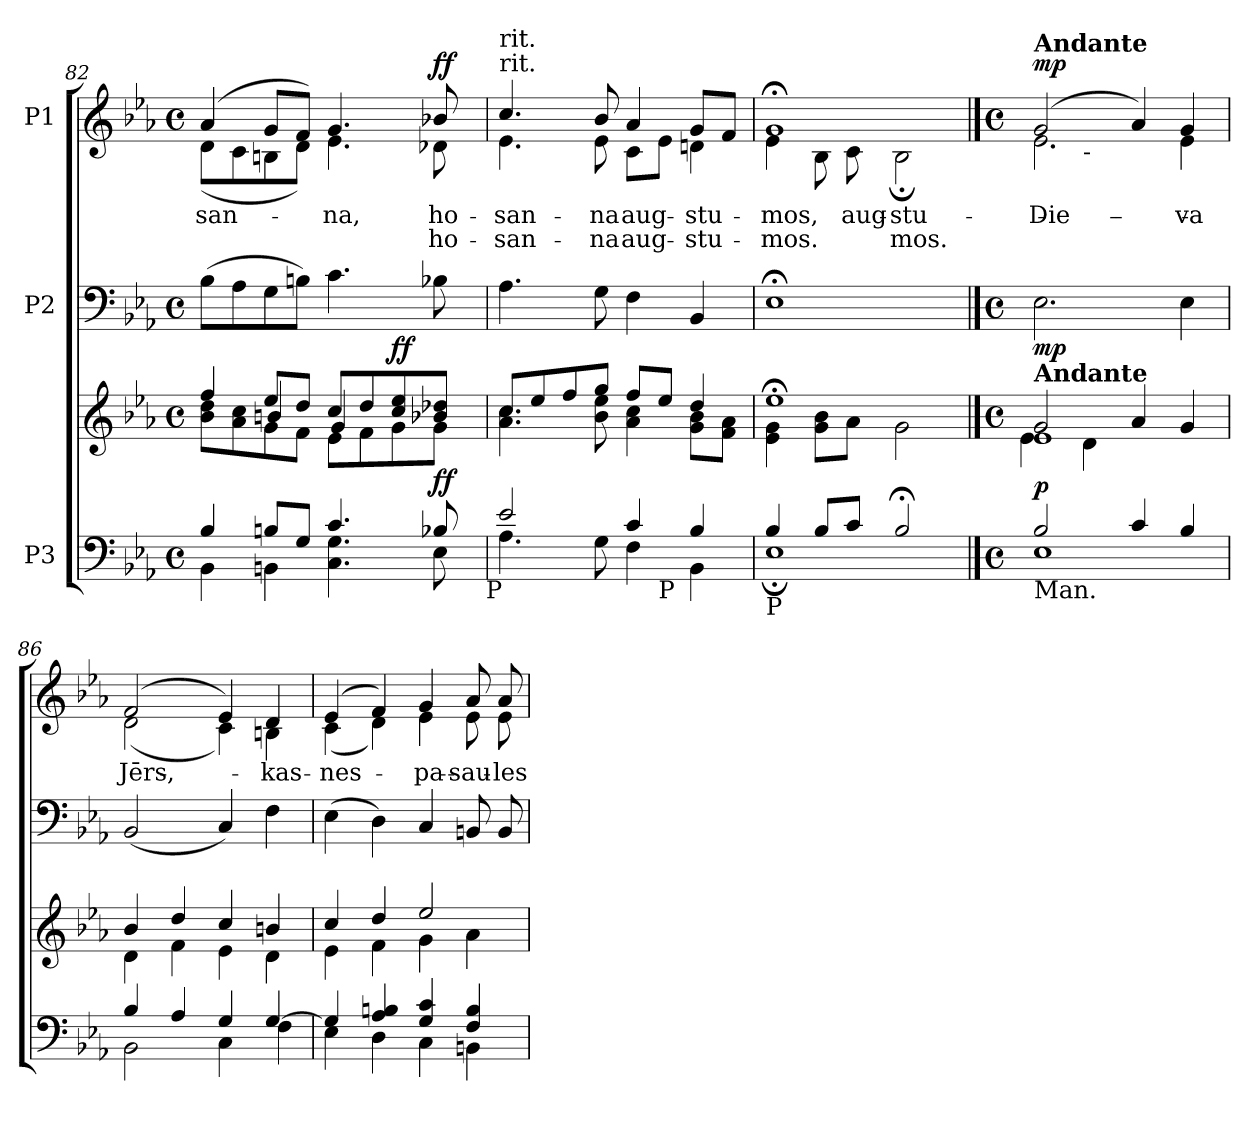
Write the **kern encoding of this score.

**kern	**kern	**dynam	**kern	**dynam	**kern	**text	**text	**dynam
*part3	*part3	*part3	*part2	*part2	*part1	*part1	*part1	*part1
*staff4	*staff3	*staff3/4	*staff2	*staff2	*staff1	*staff1	*staff1	*staff1
*I"P3	*	*	*I"P2	*	*I"P1	*	*	*
*clefF4	*clefG2	*	*clefF4	*	*clefG2	*	*	*
*k[b-e-a-]	*k[b-e-a-]	*	*k[b-e-a-]	*	*k[b-e-a-]	*	*	*
*E-:	*E-:	*	*E-:	*	*E-:	*	*	*
*M4/4	*M4/4	*	*M4/4	*	*M4/4	*	*	*
*met(c)	*met(c)	*	*met(c)	*	*met(c)	*	*	*
=82	=82	=82	=82	=82	=82	=82	=82	=82
*^	*^	*	*	*	*^	*	*	*
*	*	*	*^	*	*	*	*	*	*	*	*
!	!	!	!	!	!	!	!	!	!	!LO:LY:b:color=#000000	!	!
*	*^	*	*	*	*	*^	*	*	*	*	*	*
4B-i/	4BB-i\	2ryy	4ffi/	8b-i\ 8ddiL	4ryy	.	(8B-i\L	2.ryy	.	(4a-i/	(8di\L	-san-	.	.
.	.	.	.	8a-i\ 8cci	.	.	8A-i\	.	.	.	8ci\	.	.	.
8Bni/L	4BBni\	.	8ee-i/L	8gi\	4bni/	.	8Gi\	.	.	8gi/L	8Bni\	.	.	.
8Gi/J	.	.	8ddi/J	8fi\J	.	.	8Bni\J)	.	.	8fi/J)	8di\J)	.	.	.
!	!	!	!	!	!	!	!	!	!	!	!	!LO:LY:b:color=#000000	!	!
4.ci/	4.Ci\ 4.Gi	4ryy	8cci/L	8e-i\L	4gi/	.	4.ci\	.	.	4.gi/	4.e-i\	-na,	.	.
.	.	.	8ddi/	8fi\	.	.	.	.	.	.	.	.	.	.
.	.	8ryy	8cci/ 8ee-i	8gi\	4ryy	.	.	4ryy	ff	.	.	.	.	.
!	!	!	!	!	!	!	!	!	!	!	!	!LO:LY:a:color=#000000	!LO:LY:b:color=#000000	!
!	!	!	!	!	!	!	!	!	!	!	!	!LO:LY:b:color=#000000	!	!
8B-Xi/	8E-i\	16ryy	8b-Xi/ 8dd-XiJ	8gi\J	.	ff	8B-Xi\	.	.	8b-Xi/	8d-Xi\	ho-	ho-	ff
.	.	32ryy	.	.	.	.	.	.	.	.	.	.	.	.
.	.	64ryy	.	.	.	.	.	.	.	.	.	.	.	.
.	.	128...ryy	.	.	.	.	.	.	.	.	.	.	.	.
!	!	!LO:TX:b:t=P	!	!	!	!	!	!	!	!	!	!	!	!
.	.	1024ryy	.	.	.	.	.	.	.	.	.	.	.	.
*	*	*	*	*v	*v	*	*	*	*	*	*	*	*	*
*	*	*	*	*	*	*v	*v	*	*	*	*	*	*
=83	=83	=83	=83	=83	=83	=83	=83	=83	=83	=83	=83	=83
*	*	*	*	*^	*	*^	*	*	*	*	*	*
!	!	!	!	!	!	!	!	!	!	!	!	!LO:LY:a:color=#000000	!LO:LY:b:color=#000000	!
*	*	*	*	*v	*v	*	*	*	*	*	*	*	*	*
*	*	*	*	*	*	*v	*v	*	*	*	*	*	*
*	*	*	*	*^	*	*^	*	*	*	*	*	*
!	!	!	!	!	!	!	!	!	!	!LO:TX:t=rit.	!	!	!	!
!	!	!	!	!	!	!	!	!	!	!LO:TX:t=rit.	!	!	!	!
!	!	!	!	!	!	!	!	!	!	!	!	!LO:LY:b:color=#000000	!	!
*	*	*	*	*v	*v	*	*	*	*	*	*	*	*	*
*	*	*	*	*	*	*v	*v	*	*	*	*	*	*
2e-i/	4.A-i\	2ryy	8cci/L	4.a-i\ 4.cci	.	4.A-i\	.	4.cci/	4.e-i\	-san-	-san-	.
.	.	.	8ee-i/	.	.	.	.	.	.	.	.	.
.	.	.	8ffi/	.	.	.	.	.	.	.	.	.
!	!	!	!	!	!	!	!	!	!	!LO:LY:a:color=#000000	!LO:LY:b:color=#000000	!
!	!	!	!	!	!	!	!	!	!	!LO:LY:b:color=#000000	!	!
.	8Gi\	.	8ggi/J	8b-i\ 8ee-i	.	8Gi\	.	8b-i/	8e-i\	-na	-na	.
!	!	!	!	!	!	!	!	!	!	!LO:LY:a:color=#000000	!LO:LY:b:color=#000000	!
!	!	!	!	!	!	!	!	!	!	!LO:LY:b:color=#000000	!	!
4ci/	4Fi\	8ryy	8ffi/L	4a-i\ 4cci	.	4Fi\	.	4a-i/	8ci\L	aug-	aug-	.
!	!	!LO:TX:b:t=P	!	!	!	!	!	!	!	!	!	!
.	.	4.ryy	8ee-i/J	.	.	.	.	.	8e-i\J	.	.	.
!	!	!	!	!	!	!	!	!	!	!LO:LY:a:color=#000000	!LO:LY:b:color=#000000	!
!	!	!	!	!	!	!	!	!	!	!LO:LY:b:color=#000000	!	!
4B-i/	4BB-i\	.	4ddi/	8gi\ 8b-iL	.	4BB-i/	.	8gi/L	4dni\	-stu-	-stu-	.
.	.	.	.	8fi\ 8a-iJ	.	.	.	8fi/J	.	.	.	.
*	*v	*v	*	*	*	*	*	*	*	*	*	*
=84	=84	=84	=84	=84	=84	=84	=84	=84	=84	=84	=84
*	*^	*	*	*	*	*	*	*	*	*	*
!	!	!	!	!	!	!	!	!	!	!LO:LY:a:color=#000000	!LO:LY:b:color=#000000	!
*	*v	*v	*	*	*	*	*	*	*	*	*	*
*	*^	*	*	*	*	*	*	*	*	*	*
!LO:TX:b:t=P	!	!	!	!	!	!	!	!	!	!	!	!
!	!	!	!	!	!	!	!	!	!	!LO:LY:b:color=#000000	!	!
*	*v	*v	*	*	*	*	*	*	*	*	*	*
4B-i/	1E-;i	1ee-;i	4e-i\ 4gi	.	1E-;i	.	1g;i	4e-i\	-mos,	-mos.	.
8B-i/L	.	.	8gi\ 8b-iL	.	.	.	.	8B-i\	.	.	.
!	!	!	!	!	!	!	!	!	!LO:LY:b:color=#000000	!	!
8ci/J	.	.	8a-i\J	.	.	.	.	8ci\	aug-	.	.
!	!	!	!	!	!	!	!	!	!LO:LY:b:color=#000000	!LO:LY:b:color=#000000	!
2B-;i/	.	.	2gi\	.	.	.	.	2B-;i\	-stu-	-mos.	.
*	*	*v	*v	*	*	*	*v	*v	*	*	*
!!LO:LB:g=z
==85	==85	==85	==85	==85	==85	==85	==85	==85	==85
*M4/4	*	*M4/4	*	*M4/4	*	*M4/4	*	*	*
*met(c)	*	*met(c)	*	*met(c)	*	*met(c)	*	*	*
*	*	*^	*	*	*	*	*	*	*
*	*	*	*^	*	*	*	*	*	*	*
*	*	*v	*v	*v	*	*	*	*	*	*	*
*	*	*MM80	*	*	*	*MM80	*	*	*
*	*	*^	*	*	*	*^	*	*	*
*	*	*	*^	*	*	*	*	*	*	*	*
!	!	!	!	!	!	!	!	!LO:TX:a:B:t=Andante	!	!	!	!
!	!	!LO:TX:a:B:t=Andante	!	!	!	!	!	!	!	!	!	!
!LO:TX:b:t=Man.	!	!	!	!	!	!	!	!	!	!	!	!
!	!	!	!	!	!	!	!	!	!	!LO:LY:b:color=#000000	!	!
*	*	*	*	*	*	*	*	*	*^	*	*	*
2B-i/	1E-i	2gi/	1e-i	4e-i\	p	2.E-i\	mp	(2gi/	2.e-i\	4ryy	Die-	.	mp
!	!	!	!	!	!	!	!	!	!	!LO:TX:b:t=-	!	!	!
.	.	.	.	4di\	.	.	.	.	.	2.ryy	.	.	.
4ci/	.	4a-i/	.	2ryy	.	.	.	4a-i/)	.	.	.	.	.
!	!	!	!	!	!	!	!	!	!	!	!LO:LY:b:color=#000000	!	!
4B-i/	.	4gi/	.	.	.	4E-i\	.	4gi/	4e-i\	.	-va	.	.
*	*	*	*v	*v	*	*	*	*v	*v	*v	*	*	*
=86	=86	=86	=86	=86	=86	=86	=86	=86	=86	=86
*	*	*	*	*	*	*	*^	*	*	*
*	*	*	*	*	*	*	*	*^	*	*	*
!	!	!	!	!	!	!	!	!	!	!LO:LY:b:color=#000000	!	!
*	*	*	*	*	*	*	*	*v	*v	*	*	*
4B-i/	2BB-i\	4b-i/	4di\	.	(2BB-i/	.	(2fi/	(2di\	Jērs,	.	.
4A-i/	.	4ddi/	4fi\	.	.	.	.	.	.	.	.
4Gi/	4Ci\	4cci/	4e-i\	.	4Ci/)	.	4e-i/)	4ci\)	.	.	.
!	!	!	!	!	!	!	!	!	!LO:LY:b:color=#000000	!	!
[>4Gi/	4Fi\	4bni/	4di\	.	4Fi\	.	4di/	4Bni\	kas	.	.
=87	=87	=87	=87	=87	=87	=87	=87	=87	=87	=87	=87
!	!	!	!	!	!	!	!	!	!LO:LY:b:color=#000000	!	!
4Gi/]	4E-i\	4cci/	4e-i\	.	(4E-i\	.	(4e-i/	(4ci\	nes	.	.
4A-i/ 4Bni	4Di\	4ddi/	4fi\	.	4Di\)	.	4fi/)	4di\)	.	.	.
!	!	!	!	!	!	!	!	!	!LO:LY:b:color=#000000	!	!
4Gi/ 4ci	4Ci\	2ee-i/	4gi\	.	4Ci/	.	4gi/	4e-i\	pa-	.	.
!	!	!	!	!	!	!	!	!	!LO:LY:b:color=#000000	!	!
4Fi/ 4Bi	4BBni\	.	4a-i\	.	8BBni/	.	8a-i/	8e-i\	-sau-	.	.
!	!	!	!	!	!	!	!	!	!LO:LY:b:color=#000000	!	!
.	.	.	.	.	8BBi/	.	8a-i/	8e-i\	-les	.	.
*v	*v	*	*	*	*	*	*v	*v	*	*	*
*	*v	*v	*	*	*	*	*	*	*
=	=	=	=	=	=	=	=	=
*-	*-	*-	*-	*-	*-	*-	*-	*-
